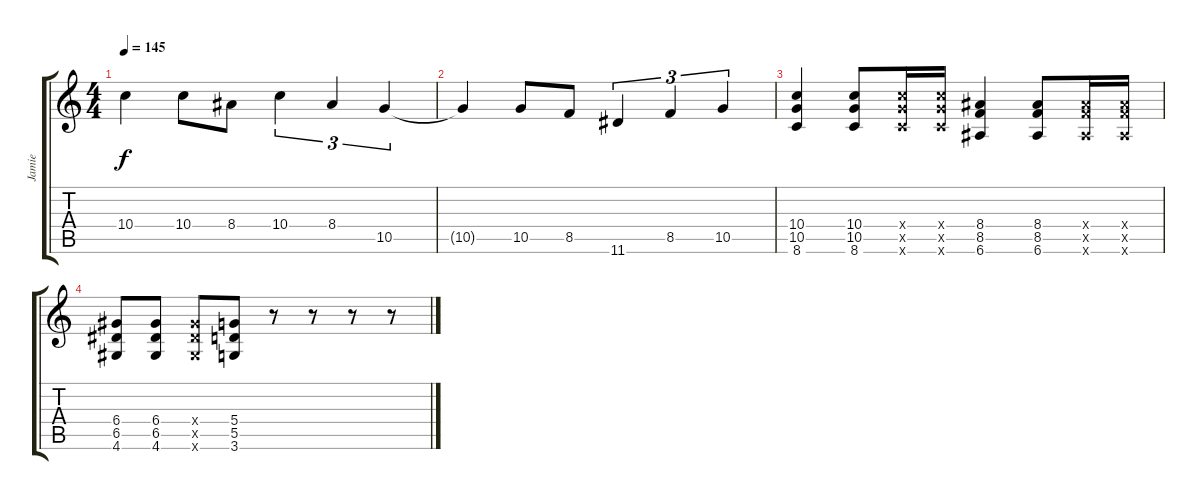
\track ("Jamie" "Jamie") {instrument overdrivenguitar}
\staff {score tabs}
\tuning (E4 B3 G3 D3 A2 E2) {hide}
\ts (4 4)
\tempo 145
\clef g2
\ks c
10.4.4{dy f} 10.4.8 8.4.8 10.4.4{tu (3 2)} 8.4.4{tu (3 2)} 10.5.4{tu (3 2)} |
10.5{t}.4 10.5.8 8.5.8 11.6.4{tu (3 2)} 8.5.4{tu (3 2)} 10.5.4{tu (3 2)} |
(10.4 10.5 8.6).4 (10.4 10.5 8.6).8 (10.4{x} 10.5{x} 8.6{x}).16 (10.4{x} 10.5{x} 8.6{x}).16 (8.4 8.5 6.6).4 (8.4 8.5 6.6).8 (8.4{x} 8.5{x} 6.6{x}).16 (8.4{x} 8.5{x} 6.6{x}).16 |
(6.4 6.5 4.6).8 (6.4 6.5 4.6).8 (6.4{x} 6.5{x} 4.6{x}).8 (5.4 5.5 3.6).8 r.8 r.8 r.8 r.8
